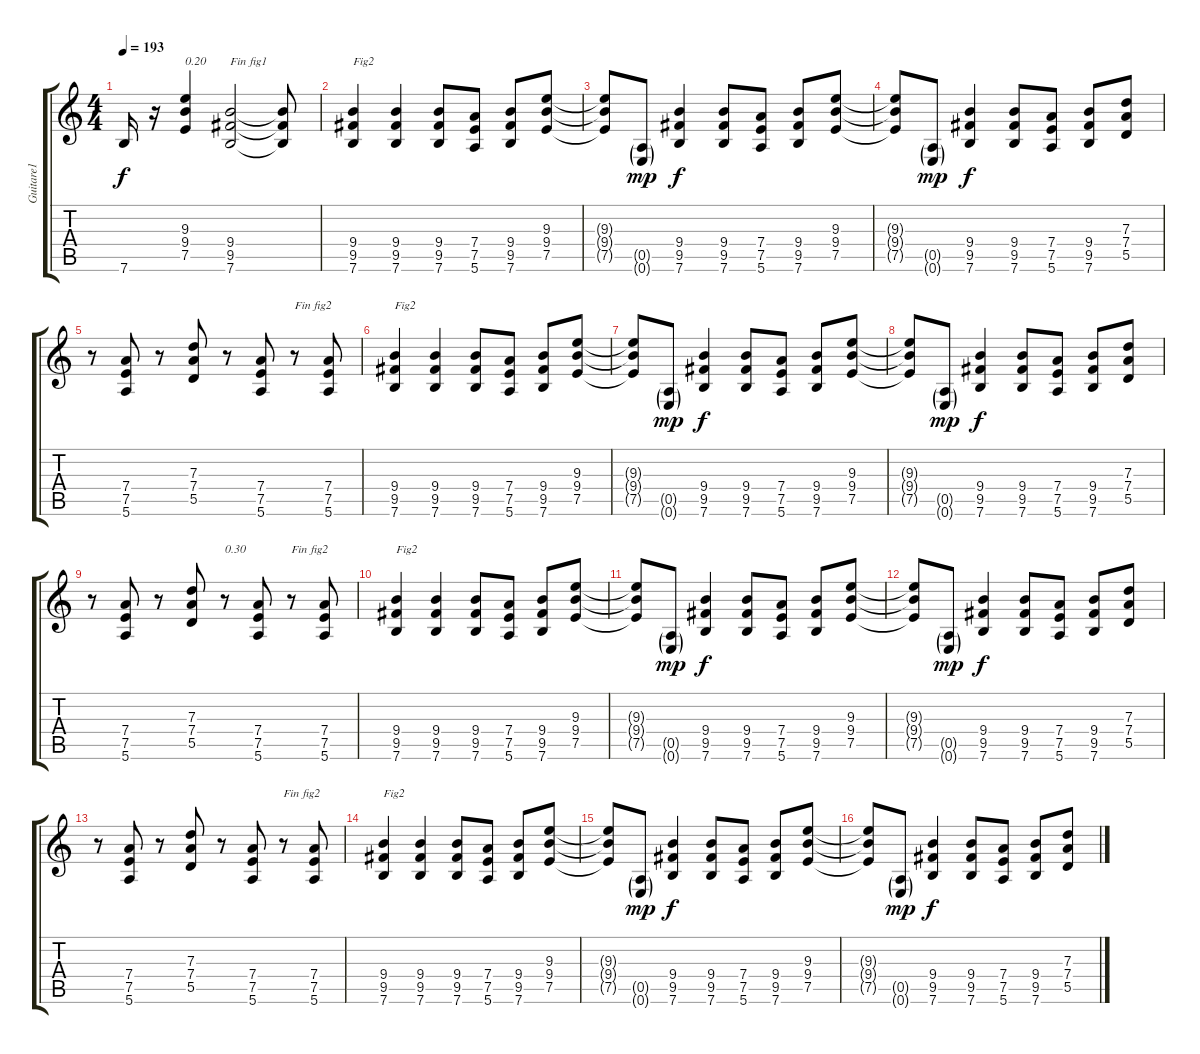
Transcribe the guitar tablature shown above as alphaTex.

\track ("Guitare1" "Guitare1") {instrument overdrivenguitar}
\staff {score tabs}
\tuning (E4 B3 G3 D3 A2 E2) {hide}
\ts (4 4)
\tempo 193
\clef g2
\ks c
7.6.16{dy f} r.16 (9.3 9.4 7.5).4{txt "0.20"} (9.4 9.5 7.6).2{txt "Fin fig1"} (9.4{t} 9.5{t} 7.6{t}).8 |
(9.4 9.5 7.6).4{txt "Fig2"} (9.4 9.5 7.6).4 (9.4 9.5 7.6).8 (7.4 7.5 5.6).8 (9.4 9.5 7.6).8 (9.3 9.4 7.5).8 |
(9.3{t} 9.4{t} 7.5{t}).8 (0.5{g} 0.6{g}).8{dy mp} (9.4 9.5 7.6).4{dy f} (9.4 9.5 7.6).8 (7.4 7.5 5.6).8 (9.4 9.5 7.6).8 (9.3 9.4 7.5).8 |
(9.3{t} 9.4{t} 7.5{t}).8 (0.5{g} 0.6{g}).8{dy mp} (9.4 9.5 7.6).4{dy f} (9.4 9.5 7.6).8 (7.4 7.5 5.6).8 (9.4 9.5 7.6).8 (7.3 7.4 5.5).8 |
r.8 (7.4 7.5 5.6).8 r.8 (7.3 7.4 5.5).8 r.8 (7.4 7.5 5.6).8 r.8{txt "Fin fig2"} (7.4 7.5 5.6).8 |
(9.4 9.5 7.6).4{txt "Fig2"} (9.4 9.5 7.6).4 (9.4 9.5 7.6).8 (7.4 7.5 5.6).8 (9.4 9.5 7.6).8 (9.3 9.4 7.5).8 |
(9.3{t} 9.4{t} 7.5{t}).8 (0.5{g} 0.6{g}).8{dy mp} (9.4 9.5 7.6).4{dy f} (9.4 9.5 7.6).8 (7.4 7.5 5.6).8 (9.4 9.5 7.6).8 (9.3 9.4 7.5).8 |
(9.3{t} 9.4{t} 7.5{t}).8 (0.5{g} 0.6{g}).8{dy mp} (9.4 9.5 7.6).4{dy f} (9.4 9.5 7.6).8 (7.4 7.5 5.6).8 (9.4 9.5 7.6).8 (7.3 7.4 5.5).8 |
r.8 (7.4 7.5 5.6).8 r.8 (7.3 7.4 5.5).8 r.8{txt "0.30"} (7.4 7.5 5.6).8 r.8{txt "Fin fig2"} (7.4 7.5 5.6).8 |
(9.4 9.5 7.6).4{txt "Fig2"} (9.4 9.5 7.6).4 (9.4 9.5 7.6).8 (7.4 7.5 5.6).8 (9.4 9.5 7.6).8 (9.3 9.4 7.5).8 |
(9.3{t} 9.4{t} 7.5{t}).8 (0.5{g} 0.6{g}).8{dy mp} (9.4 9.5 7.6).4{dy f} (9.4 9.5 7.6).8 (7.4 7.5 5.6).8 (9.4 9.5 7.6).8 (9.3 9.4 7.5).8 |
(9.3{t} 9.4{t} 7.5{t}).8 (0.5{g} 0.6{g}).8{dy mp} (9.4 9.5 7.6).4{dy f} (9.4 9.5 7.6).8 (7.4 7.5 5.6).8 (9.4 9.5 7.6).8 (7.3 7.4 5.5).8 |
r.8 (7.4 7.5 5.6).8 r.8 (7.3 7.4 5.5).8 r.8 (7.4 7.5 5.6).8 r.8{txt "Fin fig2"} (7.4 7.5 5.6).8 |
(9.4 9.5 7.6).4{txt "Fig2"} (9.4 9.5 7.6).4 (9.4 9.5 7.6).8 (7.4 7.5 5.6).8 (9.4 9.5 7.6).8 (9.3 9.4 7.5).8 |
(9.3{t} 9.4{t} 7.5{t}).8 (0.5{g} 0.6{g}).8{dy mp} (9.4 9.5 7.6).4{dy f} (9.4 9.5 7.6).8 (7.4 7.5 5.6).8 (9.4 9.5 7.6).8 (9.3 9.4 7.5).8 |
(9.3{t} 9.4{t} 7.5{t}).8 (0.5{g} 0.6{g}).8{dy mp} (9.4 9.5 7.6).4{dy f} (9.4 9.5 7.6).8 (7.4 7.5 5.6).8 (9.4 9.5 7.6).8 (7.3 7.4 5.5).8
